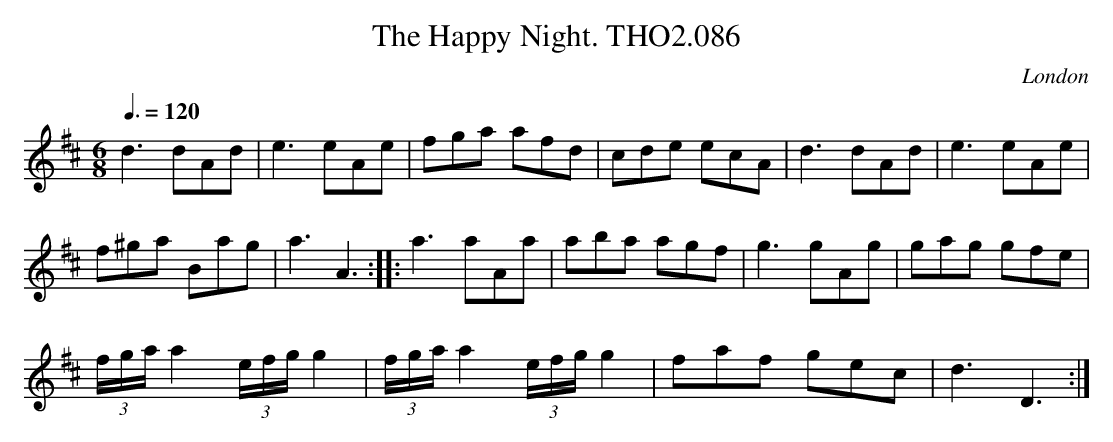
X:1
T:Happy Night. THO2.086, The
O:London
M:6/8
L:1/8
Q:3/8=120
K:D
d3 dAd|e3 eAe|fga afd|cde ecA|d3 dAd|e3 eAe|
f^ga Bag|a3 A3::a3 aAa|aba agf|g3 gAg|gag gfe|
(3f/g/a/ a2 (3e/f/g/ g2|(3f/g/a/ a2 (3e/f/g/ g2|faf gec|d3 D3:|
